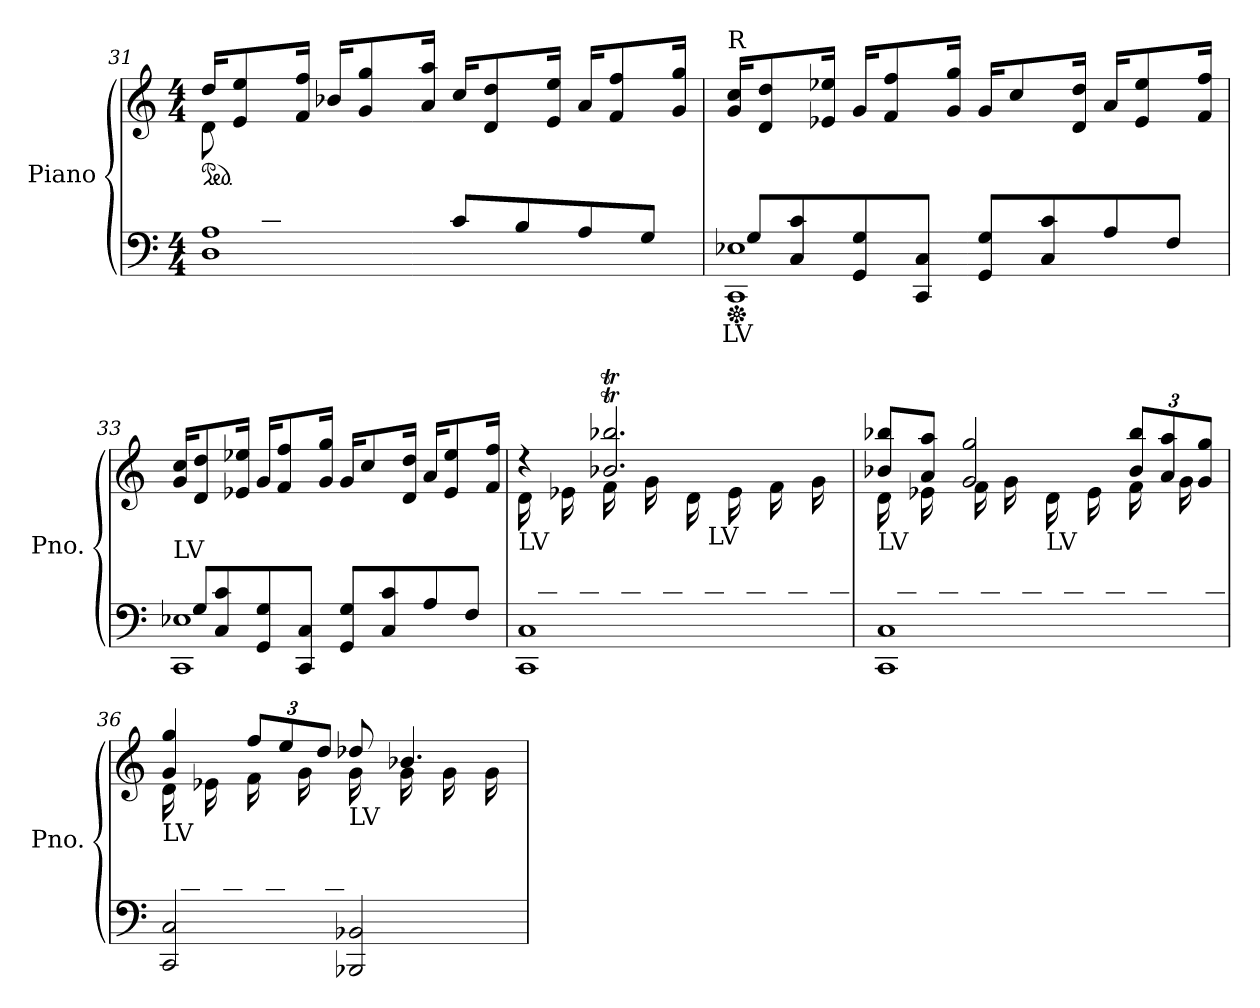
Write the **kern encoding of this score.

**kern	**text	**kern
*part1	*part1	*part1
*staff2	*staff2	*staff1
*I"Piano	*	*
*I'Pno.	*	*
*clefF4	*	*clefG2
*k[]	*	*k[]
*M4/4	*	*M4/4
=31	=31	=31
*^	*	*^
*	*	*	*ped	*
8ryy	1D 1A	.	16dd/KL	8d\L
.	.	.	8e/ 8ee/	.
8c/	.	.	.	2..ryy
.	.	.	16f/ 16ff/Jk	.
8B-X/	.	.	16b-X/KL	.
.	.	.	8g/ 8gg/	.
8A/J	.	.	.	.
.	.	.	16a/ 16aa/Jk	.
8c/L	.	.	16cc/KL	.
.	.	.	8d/ 8dd/	.
8B-/	.	.	.	.
.	.	.	16e/ 16ee/Jk	.
8A/	.	.	16a/KL	.
.	.	.	8f/ 8ff/	.
8G/J	.	.	.	.
.	.	.	16g/ 16gg/Jk	.
*	*	*	*v	*v
=32	=32	=32	=32
*Xped	*	*	*
!	!	!	!LO:TX:a:t=R
1CC 1E-X	8G/L	LV	16g/ 16cc/KL
.	.	.	8d/ 8dd/
.	8C/ 8c/	.	.
.	.	.	16e-X/ 16ee-X/Jk
.	8GG/ 8G/	.	16g/KL
.	.	.	8f/ 8ff/
.	8CC/ 8C/J	.	.
.	.	.	16g/ 16gg/Jk
.	8GG/ 8G/L	.	16g/KL
.	.	.	8cc/
.	8C/ 8c/	.	.
.	.	.	16d/ 16dd/Jk
.	8A/	.	16a/KL
.	.	.	8e-/ 8ee-/
.	8F/J	.	.
.	.	.	16f/ 16ff/Jk
!!LO:LB:g=z
=33	=33	=33	=33
!LO:TX:a:t=LV	!	!	!
1CC 1E-X	8G/L	.	16g/ 16cc/KL
.	.	.	8d/ 8dd/
.	8C/ 8c/	.	.
.	.	.	16e-X/ 16ee-X/Jk
.	8GG/ 8G/	.	16g/KL
.	.	.	8f/ 8ff/
.	8CC/ 8C/J	.	.
.	.	.	16g/ 16gg/Jk
.	8GG/ 8G/L	.	16g/KL
.	.	.	8cc/
.	8C/ 8c/	.	.
.	.	.	16d/ 16dd/Jk
.	8A/	.	16a/KL
.	.	.	8e-/ 8ee-/
.	8F/J	.	.
.	.	.	16f/ 16ff/Jk
=34	=34	=34	=34
*	*	*	*^
!LO:TX:a:t=LV	!	!	!	!
16ryy	1CC 1C	.	4r	16d\LL
16c/	.	.	.	16ryy
16ryy	.	.	.	16e-X\
16c/JJ	.	.	.	16ryy
16ryy	.	.	2.b-X/T 2.bb-X/T	16f\LL
16c/	.	.	.	16ryy
16ryy	.	.	.	16g\
16c/JJ	.	.	.	16ryy
16ryy	.	.	.	16d\LL
!	!	!	!	!LO:TX:b:t=LV
16c/	.	.	.	16ryy
16ryy	.	.	.	16e-\
16c/JJ	.	.	.	16ryy
16ryy	.	.	.	16f\LL
16c/	.	.	.	16ryy
16ryy	.	.	.	16g\
16cTTT/JJ	.	.	.	16ryy
=35	=35	=35	=35	=35
!LO:TX:a:t=LV	!	!	!	!
16ryy	1CC 1C	.	8b-X/ 8bb-X/L	16d\LL
16c/	.	.	.	16ryy
16ryy	.	.	8a/ 8aa/J	16e-X\
16c/JJ	.	.	.	16ryy
16ryy	.	.	2g/ 2gg/	16f\LL
16c/	.	.	.	16ryy
16ryy	.	.	.	16g\
16c/JJ	.	.	.	16ryy
!	!	!	!	!LO:TX:b:t=LV
16ryy	.	.	.	16d\LL
16c/	.	.	.	16ryy
16ryy	.	.	.	16e-\
16c/JJ	.	.	.	16ryy
*	*	*	*Xbrackettup	*
16ryy	.	.	12b-/ 12bb-/L	16f\LL
16c/	.	.	.	16ryy
.	.	.	12a/ 12aa/	.
16ryy	.	.	.	16g\
.	.	.	12g/ 12gg/J	.
16c/JJ	.	.	.	16ryy
!!LO:PB:g=z	!!
=36	=36	=36	=36	=36
!	!	!	!LO:TX:b:t=LV	!
16ryy	2CC/ 2C/	.	4g/ 4gg/	16d\LL
16c/	.	.	.	16ryy
16ryy	.	.	.	16e-X\
16c/JJ	.	.	.	16ryy
16ryy	.	.	12ff/L	16f\LL
16c/	.	.	.	16ryy
.	.	.	12ee/	.
16ryy	.	.	.	16g\
.	.	.	12dd/J	.
16c/JJ	.	.	.	16ryy
!	!	!	!LO:TX:b:t=LV	!
16ryy	2BBB-X/ 2BB-X/	.	8dd-X/	16g\LL
16B-X/	.	.	.	16ryy
16ryy	.	.	4.b-X/	16g\
16B-/JJ	.	.	.	16ryy
16ryy	.	.	.	16g\LL
16B-/	.	.	.	16ryy
16ryy	.	.	.	16g\
16B-/JJ	.	.	.	16ryy
*v	*v	*	*	*
*	*	*v	*v
=	=	=
*-	*-	*-
